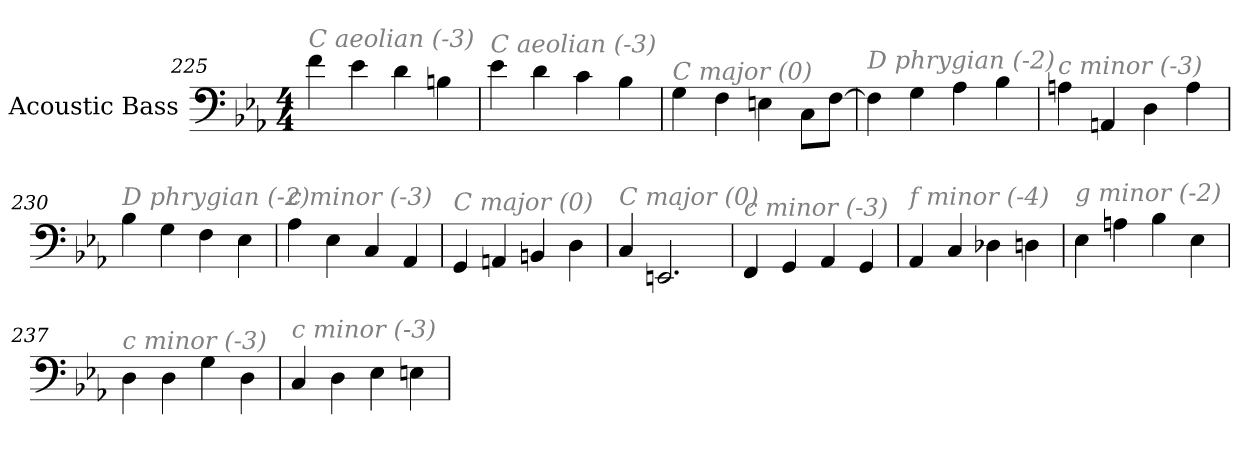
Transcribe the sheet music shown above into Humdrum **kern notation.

**kern
*part1
*staff1
*I"Acoustic Bass
*clefF4
*ITrd7c12
*k[b-e-a-]
*E-:
*M4/4
=225
!LO:TX:i:color=#808080:t=C aeolian (-3)
4F
4E-
4D
4BBn
=226
!LO:TX:i:color=#808080:t=C aeolian (-3)
4E-
4D
4C
4BB-
=227
!LO:TX:i:color=#808080:t=C major (0)
4GG
4FF
4EEn
8CCL
[8FFJ
=228
!LO:TX:i:color=#808080:t=D phrygian (-2)
4FF]
4GG
4AA-
4BB-
=229
!LO:TX:i:color=#808080:t=c minor (-3)
4AAn
4AAAn
4DD
4AA
=230
!LO:TX:i:color=#808080:t=D phrygian (-2)
4BB-
4GG
4FF
4EE-
=231
!LO:TX:i:color=#808080:t=c minor (-3)
4AA-
4EE-
4CC
4AAA-
=232
!LO:TX:i:color=#808080:t=C major (0)
4GGG
4AAAn
4BBBn
4DD
=233
!LO:TX:i:color=#808080:t=C major (0)
4CC
2.EEEn
=234
!LO:TX:i:color=#808080:t=c minor (-3)
4FFF
4GGG
4AAA-
4GGG
=235
!LO:TX:i:color=#808080:t=f minor (-4)
4AAA-
4CC
4DD-X
4DDn
=236
!LO:TX:i:color=#808080:t=g minor (-2)
4EE-
4AAn
4BB-
4EE-
=237
!LO:TX:i:color=#808080:t=c minor (-3)
4DD
4DD
4GG
4DD
=238
!LO:TX:i:color=#808080:t=c minor (-3)
4CC
4DD
4EE-
4EEn
=
*-
